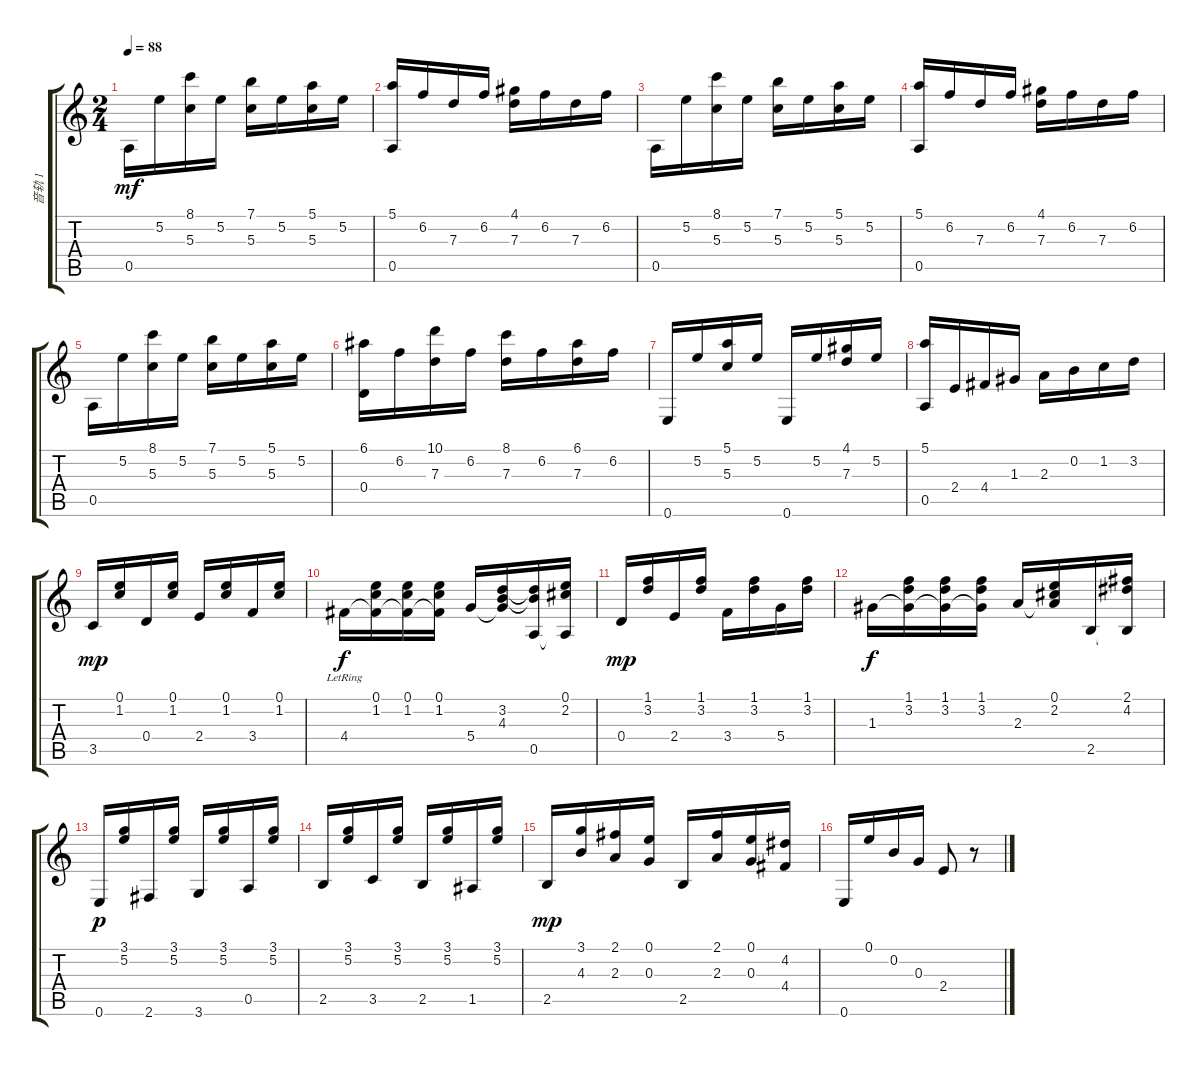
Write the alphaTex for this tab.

\track ("音轨 1" "音轨 1") {instrument acousticguitarnylon}
\staff {score tabs}
\tuning (E4 B3 G3 D3 A2 E2) {hide}
\ts (2 4)
\tempo 88
\clef g2
\ks c
0.5.16{dy mf} 5.2.16 (8.1 5.3).16 5.2.16 (7.1 5.3).16 5.2.16 (5.1 5.3).16 5.2.16 |
(5.1 0.5).16 6.2.16 7.3.16 6.2.16 (4.1 7.3).16 6.2.16 7.3.16 6.2.16 |
0.5.16 5.2.16 (8.1 5.3).16 5.2.16 (7.1 5.3).16 5.2.16 (5.1 5.3).16 5.2.16 |
(5.1 0.5).16 6.2.16 7.3.16 6.2.16 (4.1 7.3).16 6.2.16 7.3.16 6.2.16 |
0.5.16 5.2.16 (8.1 5.3).16 5.2.16 (7.1 5.3).16 5.2.16 (5.1 5.3).16 5.2.16 |
(6.1 0.4).16 6.2.16 (10.1 7.3).16 6.2.16 (8.1 7.3).16 6.2.16 (6.1 7.3).16 6.2.16 |
0.6.16 5.2.16 (5.1 5.3).16 5.2.16 0.6.16 5.2.16 (4.1 7.3).16 5.2.16 |
(5.1 0.5).16 2.4.16 4.4.16 1.3.16 2.3.16 0.2.16 1.2.16 3.2.16 |
3.5.16{dy mp} (0.1 1.2).16 0.4.16 (0.1 1.2).16 2.4.16 (0.1 1.2).16 3.4.16 (0.1 1.2).16 |
4.4{lr}.16{dy f} (0.1 1.2 4.4{t}).16 (0.1 1.2 4.4{t}).16 (0.1 1.2 4.4{t}).16 5.4.16 (3.2 4.3 5.4{t}).16 (3.2{t} 4.3{t} 0.5).16 (0.1 2.2 0.5{t}).16 |
0.4.16{dy mp} (1.1 3.2).16 2.4.16 (1.1 3.2).16 3.4.16 (1.1 3.2).16 5.4.16 (1.1 3.2).16 |
1.3.16{dy f} (1.1 3.2 1.3{t}).16 (1.1 3.2 1.3{t}).16 (1.1 3.2 1.3{t}).16 2.3.16 (0.1 2.2 2.3{t}).16 2.5.16 (2.1 4.2 2.5{t}).16 |
0.6.16{dy p} (3.1 5.2).16 2.6.16 (3.1 5.2).16 3.6.16 (3.1 5.2).16 0.5.16 (3.1 5.2).16 |
2.5.16 (3.1 5.2).16 3.5.16 (3.1 5.2).16 2.5.16 (3.1 5.2).16 1.5.16 (3.1 5.2).16 |
2.5.16{dy mp} (3.1 4.3).16 (2.1 2.3).16 (0.1 0.3).16 2.5.16 (2.1 2.3).16 (0.1 0.3).16 (4.2 4.4).16 |
0.6.16 0.1.16 0.2.16 0.3.16 2.4.8 r.8
